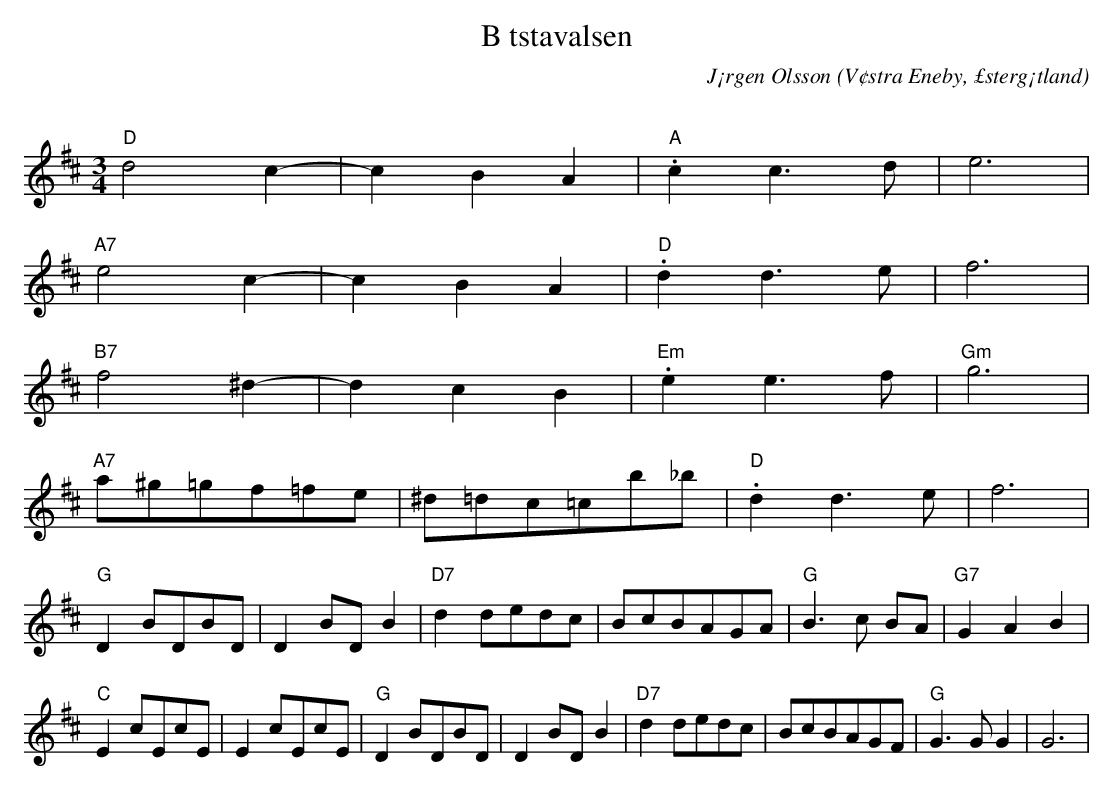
X:1
T:B tstavalsen
C:J¡rgen Olsson
O:V¢stra Eneby, £sterg¡tland
Q:160
M:3/4
L:1/8
K:D
"D"d4 c2-|c2B2A2 |"A".c2 c3 d|e6 |
"A7" e4 c2-|c2B2A2 |"D".d2 d3 e|f6 |
"B7"f4 ^d2-|d2c2B2 |"Em".e2 e3 f|"Gm"g6 |
"A7" a^g=gf=fe|^d=dc=cb_b|"D".d2 d3 e|f6 |
"G" D2 BDBD |D2 BD B2 |"D7"d2 dedc| BcBAGA|"G"B3 c BA|"G7" G2A2B2|
"C"E2 cEcE |E2 cEcE|"G" D2 BDBD |D2 BD B2 |"D7"d2 dedc| BcBAGF|"G" G3 G G2| G6 |
